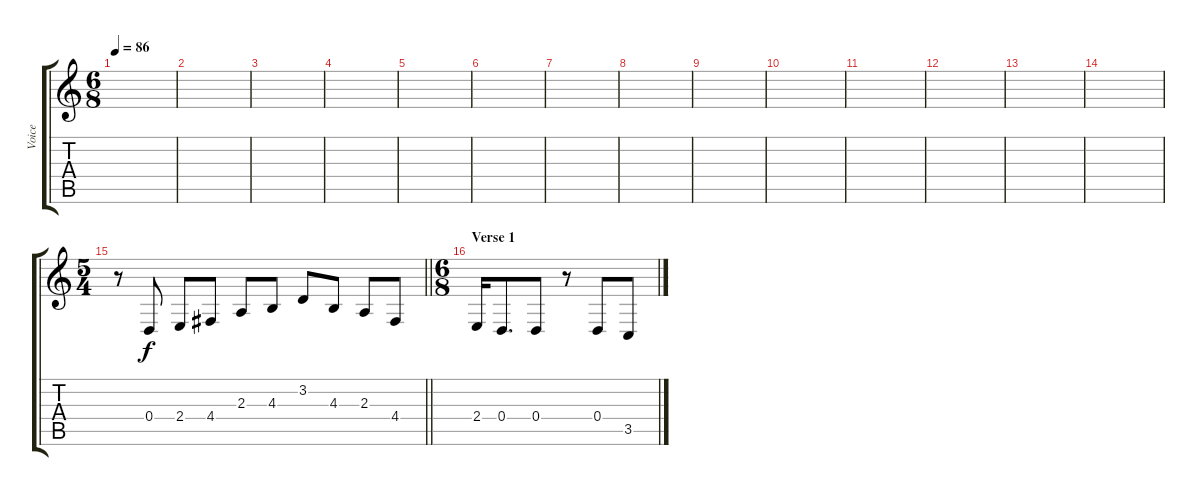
\track ("Voice" "Voice") {instrument tenorsax}
\staff {score tabs}
\tuning (E4 B3 G3 D3 A2 E2) {hide}
\ts (6 8)
\tempo 86
\clef g2
\ks c
|
|
|
|
|
|
|
|
|
|
|
|
|
|
\ts (5 4)
\barLineRight lightlight
r.8 0.4.8 2.4.8 4.4.8 2.3.8 4.3.8 3.2.8 4.3.8 2.3.8 4.4.8 |
\ts (6 8)
\section ("" "Verse 1")
2.4.16 0.4.8{d} 0.4.8 r.8 0.4.8 3.5.8
